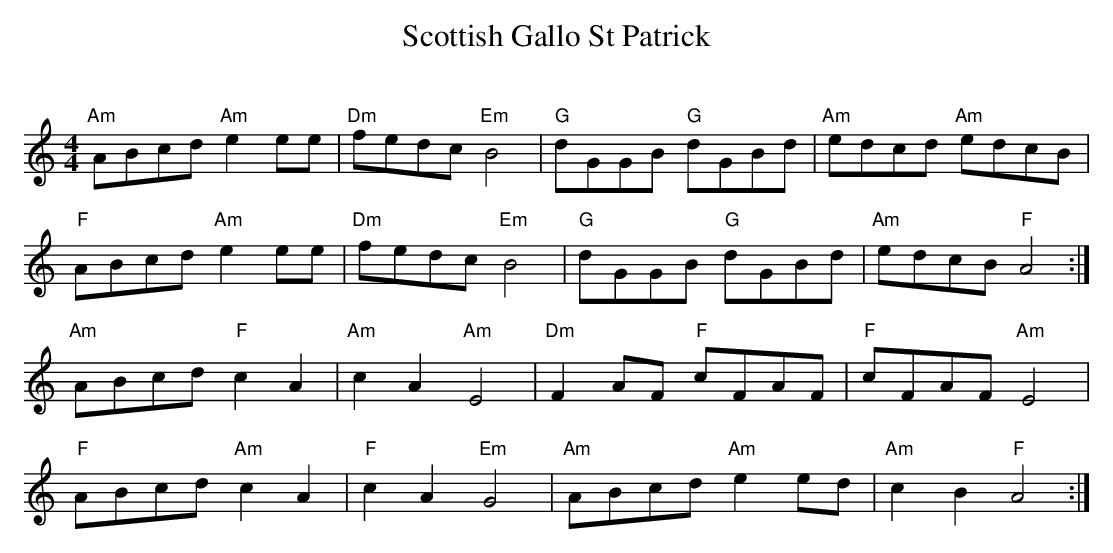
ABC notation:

X:1
T:Scottish Gallo St Patrick
Q:100
M:4/4
L:1/8
K:C
"Am"ABcd "Am"e2 ee | "Dm"fedc "Em"B4 | "G"dGGB "G"dGBd | "Am"edcd "Am"edcB |
"F"ABcd "Am"e2 ee | "Dm"fedc "Em"B4 | "G"dGGB "G"dGBd | "Am"edcB "F"A4 :|
"Am"ABcd "F"c2 A2 | "Am"c2 A2 "Am"E4 | "Dm"F2 AF "F"cFAF | "F"cFAF "Am"E4 |
"F"ABcd "Am"c2 A2 | "F"c2 A2 "Em"G4 | "Am"ABcd "Am"e2 ed | "Am"c2 B2 "F"A4 :|
